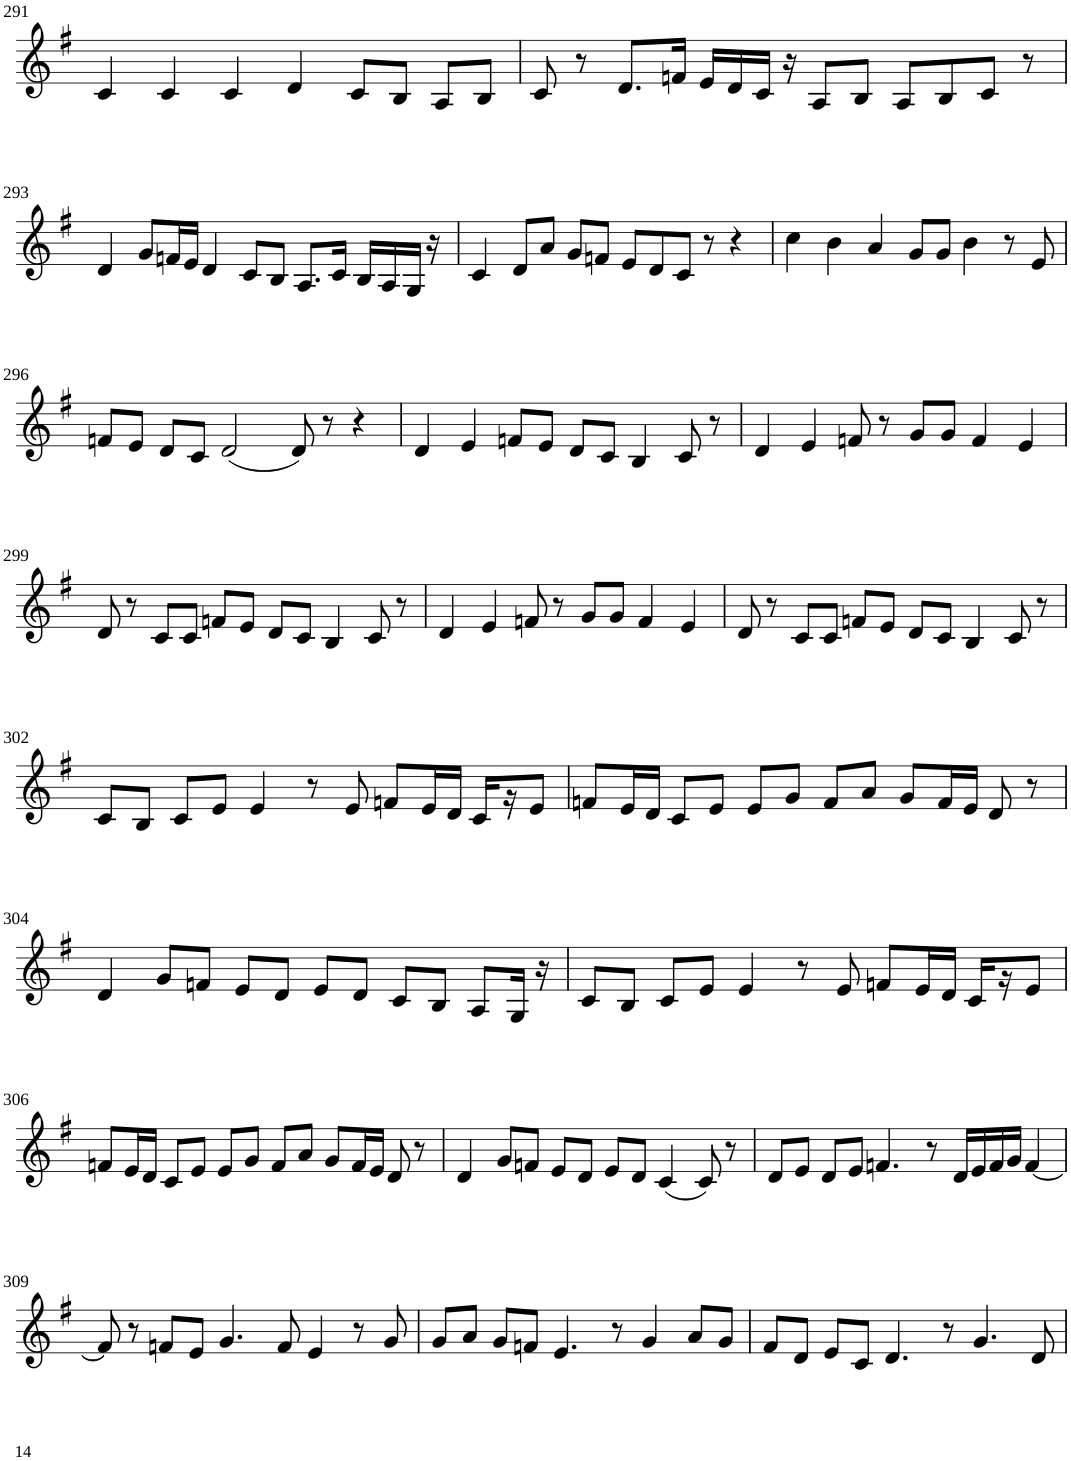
**kern
*part1
*staff1
*I"Violin
!!LO:PB:g=z
*clefG2
*k[f#]
*G:
*M6/4
=291
4c/
4c/
4c/
4d/
8c/L
8B/J
8A/L
8B/J
=292
8c/
8r
8.d/L
16fn/Jk
16e/LL
16d/
16c/JJ
16r
8A/L
8B/J
8A/L
8B/
8c/J
8r
!!LO:LB:g=z
=293
4d/
8g/L
16fn/L
16e/JJ
4d/
8c/L
8B/J
8.A/L
16c/Jk
16B/LL
16A/
16G/JJ
16r
=294
4c/
8d/L
8a/J
8g/L
8fn/J
8e/L
8d/
8c/J
8r
4r
=295
4cc\
4b\
4a/
8g/L
8g/J
4b\
8r
8e/
!!LO:LB:g=z
=296
8fn/L
8e/J
8d/L
8c/J
(2d/
8d/)
8r
4r
=297
4d/
4e/
8fn/L
8e/J
8d/L
8c/J
4B/
8c/
8r
=298
4d/
4e/
8fn/
8r
8g/L
8g/J
4f/
4e/
!!LO:LB:g=z
=299
8d/
8r
8c/L
8c/J
8fn/L
8e/J
8d/L
8c/J
4B/
8c/
8r
=300
4d/
4e/
8fn/
8r
8g/L
8g/J
4f/
4e/
=301
8d/
8r
8c/L
8c/J
8fn/L
8e/J
8d/L
8c/J
4B/
8c/
8r
!!LO:LB:g=z
=302
8c/L
8B/J
8c/L
8e/J
4e/
8r
8e/
8fn/L
16e/L
16d/JJ
16c/LL
16r
8e/J
=303
8fn/L
16e/L
16d/JJ
8c/L
8e/J
8e/L
8g/J
8f/L
8a/J
8g/L
16f/L
16e/JJ
8d/
8r
!!LO:LB:g=z
=304
4d/
8g/L
8fn/J
8e/L
8d/J
8e/L
8d/J
8c/L
8B/J
8A/L
16G/Jk
16r
=305
8c/L
8B/J
8c/L
8e/J
4e/
8r
8e/
8fn/L
16e/L
16d/JJ
16c/LL
16r
8e/J
!!LO:LB:g=z
=306
8fn/L
16e/L
16d/JJ
8c/L
8e/J
8e/L
8g/J
8f/L
8a/J
8g/L
16f/L
16e/JJ
8d/
8r
=307
4d/
8g/L
8fn/J
8e/L
8d/J
8e/L
8d/J
(4c/
8c/)
8r
=308
8d/L
8e/J
8d/L
8e/J
4.fn/
8r
16d/LL
16e/
16f/
16g/JJ
[4f/
!!LO:LB:g=z
=309
8f/]
8r
8fn/L
8e/J
4.g/
8f/
4e/
8r
8g/
=310
8g/L
8a/J
8g/L
8fn/J
4.e/
8r
4g/
8a/L
8g/J
=311
8f#/L
8d/J
8e/L
8c/J
4.d/
8r
4.g/
8d/
=
*-
